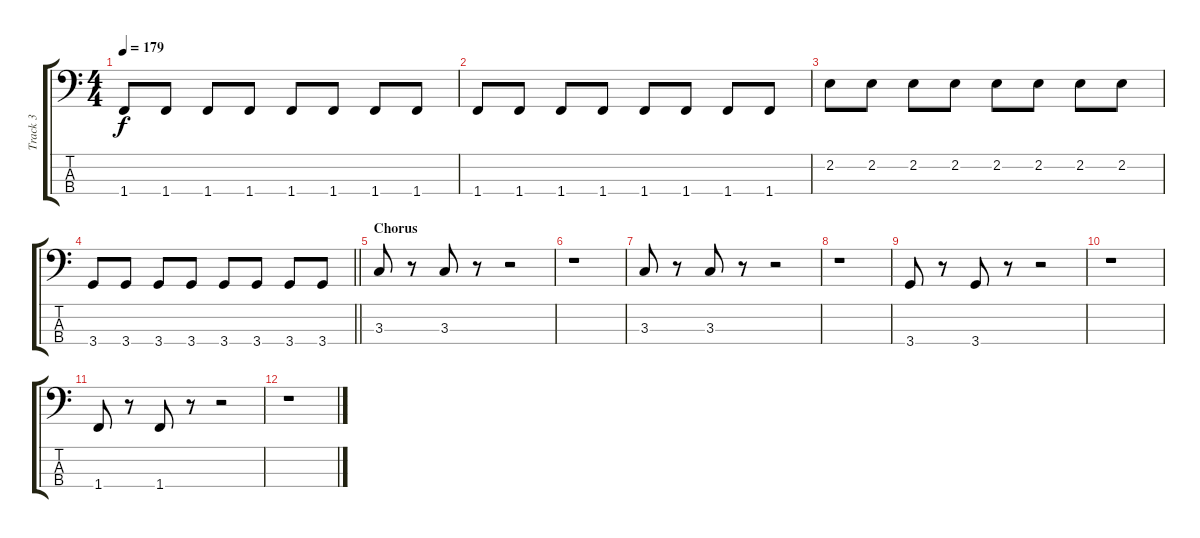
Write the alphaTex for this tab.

\track ("Track 3" "Track 3") {instrument electricbassfinger}
\staff {score tabs}
\tuning (G2 D2 A1 E1) {hide}
\ts (4 4)
\tempo 179
\clef f4
\ks c
1.4.8{dy f} 1.4.8 1.4.8 1.4.8 1.4.8 1.4.8 1.4.8 1.4.8 |
1.4.8 1.4.8 1.4.8 1.4.8 1.4.8 1.4.8 1.4.8 1.4.8 |
2.2.8 2.2.8 2.2.8 2.2.8 2.2.8 2.2.8 2.2.8 2.2.8 |
\barLineRight lightlight
3.4.8 3.4.8 3.4.8 3.4.8 3.4.8 3.4.8 3.4.8 3.4.8 |
\section ("" "Chorus")
3.3.8 r.8 3.3.8 r.8 r.2 |
r.1 |
3.3.8 r.8 3.3.8 r.8 r.2 |
r.1 |
3.4.8 r.8 3.4.8 r.8 r.2 |
r.1 |
1.4.8 r.8 1.4.8 r.8 r.2 |
r.1
